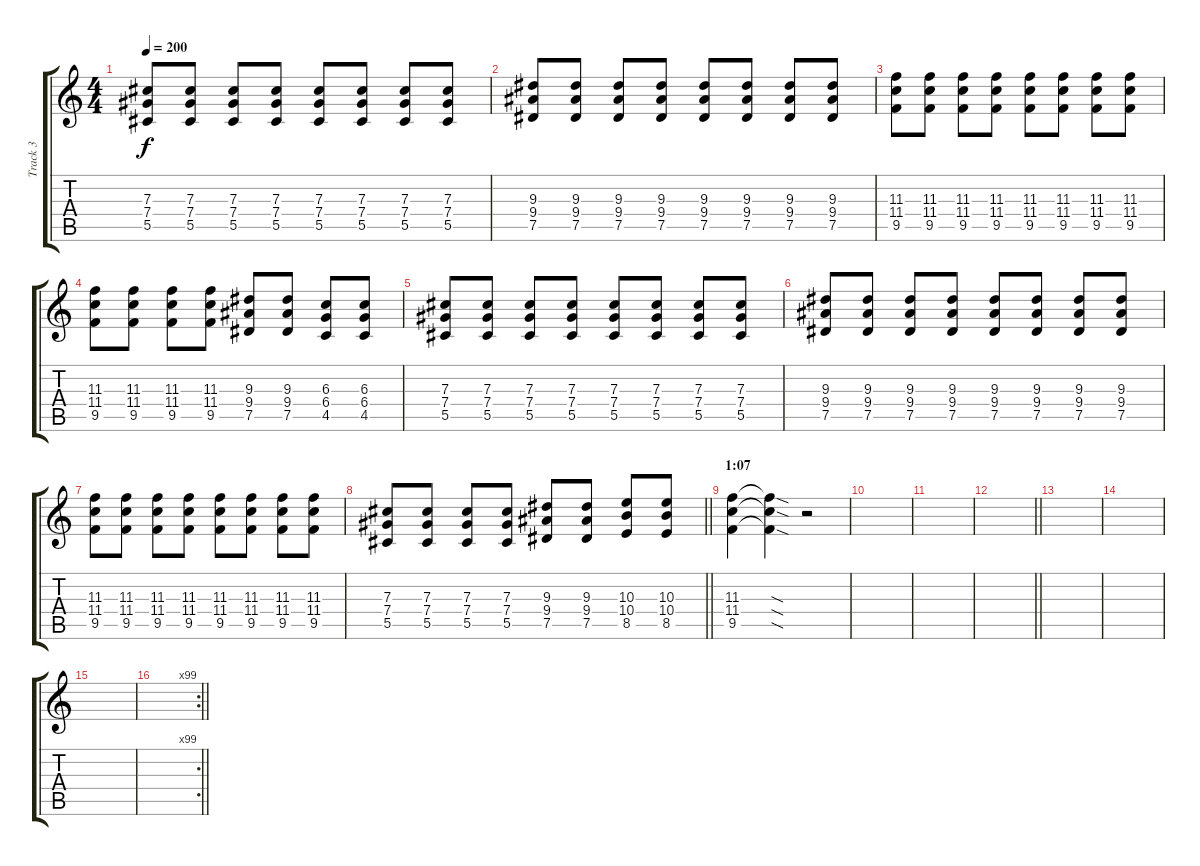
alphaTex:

\track ("Track 3" "Track 3") {instrument overdrivenguitar}
\staff {score tabs}
\tuning (Eb4 Bb3 Gb3 Db3 Ab2 Eb2) {hide}
\ts (4 4)
\tempo 200
\clef g2
\ks c
(7.3 7.4 5.5).8{dy f} (7.3 7.4 5.5).8 (7.3 7.4 5.5).8 (7.3 7.4 5.5).8 (7.3 7.4 5.5).8 (7.3 7.4 5.5).8 (7.3 7.4 5.5).8 (7.3 7.4 5.5).8 |
(9.3 9.4 7.5).8 (9.3 9.4 7.5).8 (9.3 9.4 7.5).8 (9.3 9.4 7.5).8 (9.3 9.4 7.5).8 (9.3 9.4 7.5).8 (9.3 9.4 7.5).8 (9.3 9.4 7.5).8 |
(11.3 11.4 9.5).8 (11.3 11.4 9.5).8 (11.3 11.4 9.5).8 (11.3 11.4 9.5).8 (11.3 11.4 9.5).8 (11.3 11.4 9.5).8 (11.3 11.4 9.5).8 (11.3 11.4 9.5).8 |
(11.3 11.4 9.5).8 (11.3 11.4 9.5).8 (11.3 11.4 9.5).8 (11.3 11.4 9.5).8 (9.3 9.4 7.5).8 (9.3 9.4 7.5).8 (6.3 6.4 4.5).8 (6.3 6.4 4.5).8 |
(7.3 7.4 5.5).8 (7.3 7.4 5.5).8 (7.3 7.4 5.5).8 (7.3 7.4 5.5).8 (7.3 7.4 5.5).8 (7.3 7.4 5.5).8 (7.3 7.4 5.5).8 (7.3 7.4 5.5).8 |
(9.3 9.4 7.5).8 (9.3 9.4 7.5).8 (9.3 9.4 7.5).8 (9.3 9.4 7.5).8 (9.3 9.4 7.5).8 (9.3 9.4 7.5).8 (9.3 9.4 7.5).8 (9.3 9.4 7.5).8 |
(11.3 11.4 9.5).8 (11.3 11.4 9.5).8 (11.3 11.4 9.5).8 (11.3 11.4 9.5).8 (11.3 11.4 9.5).8 (11.3 11.4 9.5).8 (11.3 11.4 9.5).8 (11.3 11.4 9.5).8 |
\barLineRight lightlight
(7.3 7.4 5.5).8 (7.3 7.4 5.5).8 (7.3 7.4 5.5).8 (7.3 7.4 5.5).8 (9.3 9.4 7.5).8 (9.3 9.4 7.5).8 (10.3 10.4 8.5).8 (10.3 10.4 8.5).8 |
\section ("" "1:07")
(11.3 11.4 9.5).4 (11.3{sod t} 11.4{sod t} 9.5{sod t}).4 r.2 |
|
|
\barLineRight lightlight
|
|
|
|
\rc 99
\barLineRight lightlight
